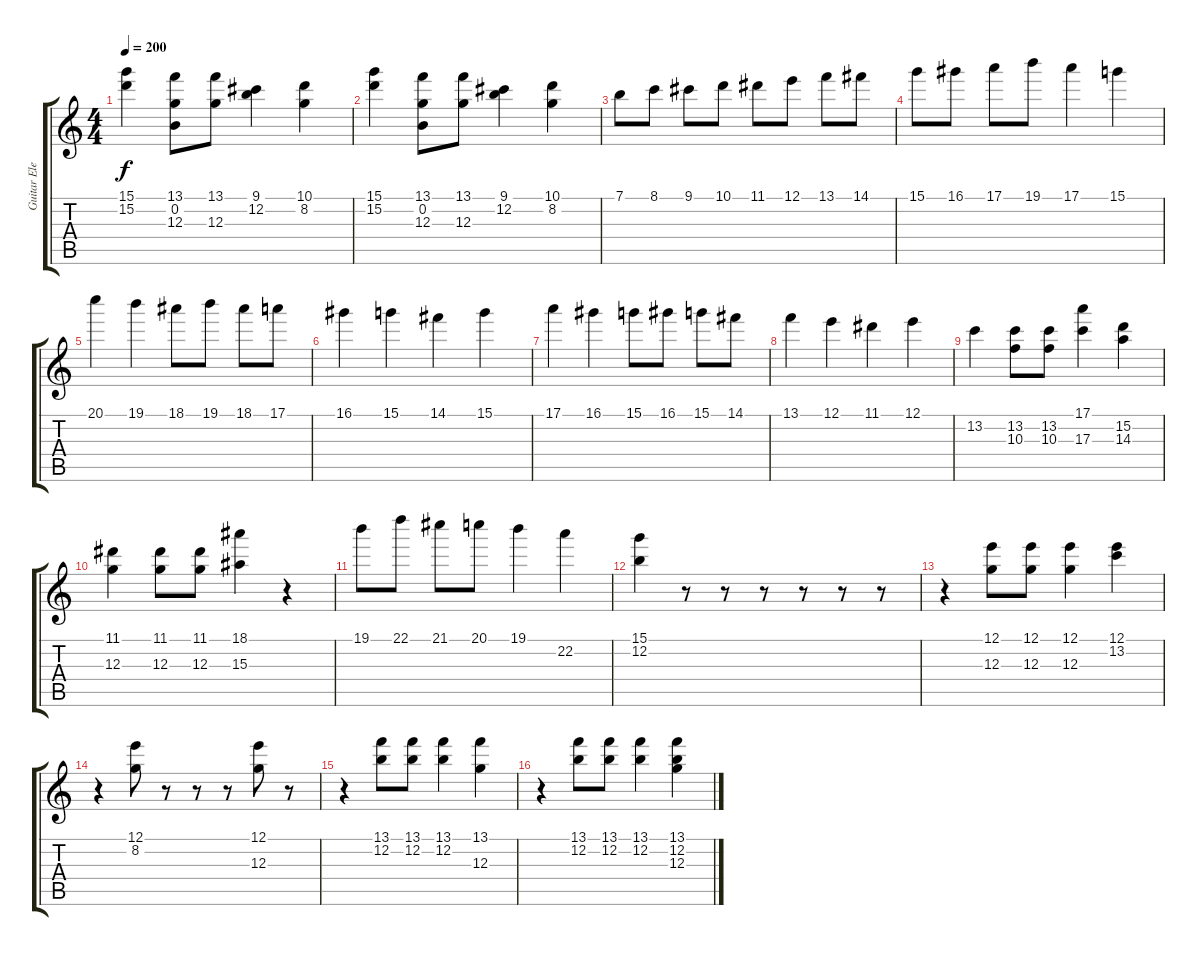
\track ("Guitar Electric" "Guitar Ele") {instrument overdrivenguitar}
\staff {score tabs}
\tuning (E4 B3 G3 D3 A2 E2) {hide}
\ts (4 4)
\tempo 200
\clef g2
\ks c
(15.1 15.2).4{dy f} (13.1 0.2 12.3).8 (13.1 12.3).8 (9.1 12.2).4 (10.1 8.2).4 |
(15.1 15.2).4 (13.1 0.2 12.3).8 (13.1 12.3).8 (9.1 12.2).4 (10.1 8.2).4 |
7.1.8 8.1.8 9.1.8 10.1.8 11.1.8 12.1.8 13.1.8 14.1.8 |
15.1.8 16.1.8 17.1.8 19.1.8 17.1.4 15.1.4 |
20.1.4 19.1.4 18.1.8 19.1.8 18.1.8 17.1.8 |
16.1.4 15.1.4 14.1.4 15.1.4 |
17.1.4 16.1.4 15.1.8 16.1.8 15.1.8 14.1.8 |
13.1.4 12.1.4 11.1.4 12.1.4 |
13.2.4 (13.2 10.3).8 (13.2 10.3).8 (17.1 17.3).4 (15.2 14.3).4 |
(11.1 12.3).4 (11.1 12.3).8 (11.1 12.3).8 (18.1 15.3).4 r.4 |
19.1.8 22.1.8 21.1.8 20.1.8 19.1.4 22.2.4 |
(15.1 12.2).4 r.8 r.8 r.8 r.8 r.8 r.8 |
r.4 (12.1 12.3).8 (12.1 12.3).8 (12.1 12.3).4 (12.1 13.2).4 |
r.4 (12.1 8.2).8 r.8 r.8 r.8 (12.1 12.3).8 r.8 |
r.4 (13.1 12.2).8 (13.1 12.2).8 (13.1 12.2).4 (13.1 12.3).4 |
r.4 (13.1 12.2).8 (13.1 12.2).8 (13.1 12.2).4 (13.1 12.2 12.3).4
